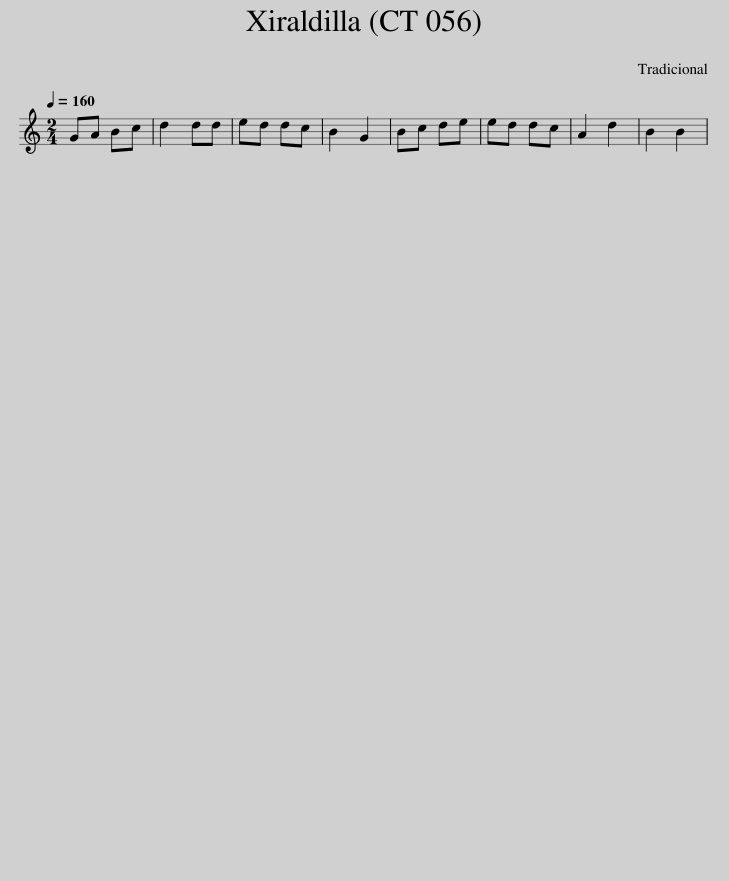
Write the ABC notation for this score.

X:1
L:1/8
Q:1/4=160
M:2/4
I:linebreak $
K:C
V:1 treble
V:1
 GA Bc | d2 dd | ed dc | B2 G2 | Bc de | %5
 ed dc | A2 d2 | B2 B2 | %8
